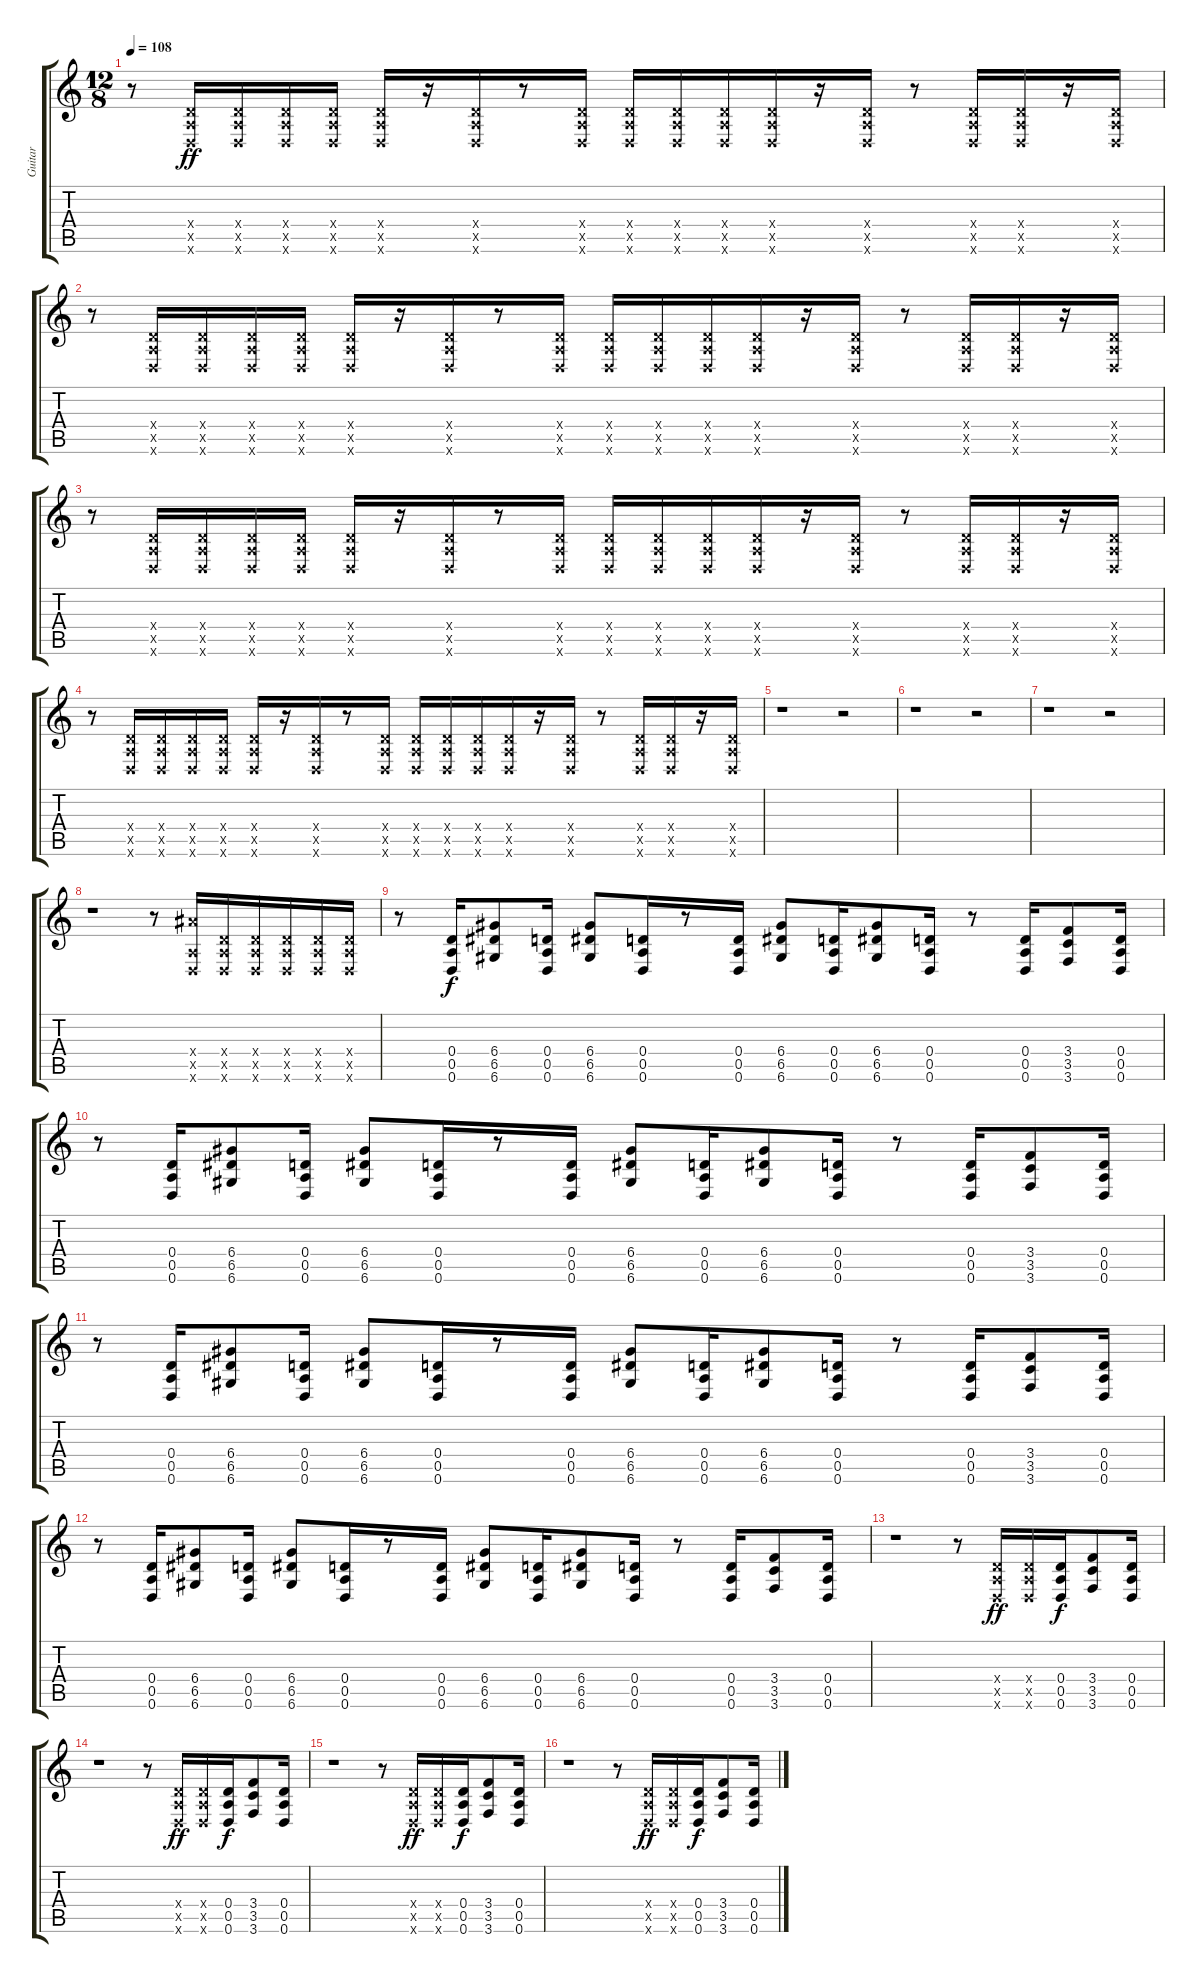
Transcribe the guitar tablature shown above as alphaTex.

\track ("Guitar" "Guitar") {instrument overdrivenguitar}
\staff {score tabs}
\tuning (E4 B3 G3 D3 A2 D2) {hide}
\ts (12 8)
\tempo 108
\clef g2
\ks c
r.8{dy f} (0.4{x} 0.5{x} 0.6{x}).16{dy ff} (0.4{x} 0.5{x} 0.6{x}).16 (0.4{x} 0.5{x} 0.6{x}).16 (0.4{x} 0.5{x} 0.6{x}).16 (0.4{x} 0.5{x} 0.6{x}).16 r.16 (0.4{x} 0.5{x} 0.6{x}).16 r.8 (0.4{x} 0.5{x} 0.6{x}).16 (0.4{x} 0.5{x} 0.6{x}).16 (0.4{x} 0.5{x} 0.6{x}).16 (0.4{x} 0.5{x} 0.6{x}).16 (0.4{x} 0.5{x} 0.6{x}).16 r.16 (0.4{x} 0.5{x} 0.6{x}).16 r.8 (0.4{x} 0.5{x} 0.6{x}).16 (0.4{x} 0.5{x} 0.6{x}).16 r.16 (0.4{x} 0.5{x} 0.6{x}).16 |
r.8 (0.4{x} 0.5{x} 0.6{x}).16 (0.4{x} 0.5{x} 0.6{x}).16 (0.4{x} 0.5{x} 0.6{x}).16 (0.4{x} 0.5{x} 0.6{x}).16 (0.4{x} 0.5{x} 0.6{x}).16 r.16 (0.4{x} 0.5{x} 0.6{x}).16 r.8 (0.4{x} 0.5{x} 0.6{x}).16 (0.4{x} 0.5{x} 0.6{x}).16 (0.4{x} 0.5{x} 0.6{x}).16 (0.4{x} 0.5{x} 0.6{x}).16 (0.4{x} 0.5{x} 0.6{x}).16 r.16 (0.4{x} 0.5{x} 0.6{x}).16 r.8 (0.4{x} 0.5{x} 0.6{x}).16 (0.4{x} 0.5{x} 0.6{x}).16 r.16 (0.4{x} 0.5{x} 0.6{x}).16 |
r.8 (0.4{x} 0.5{x} 0.6{x}).16 (0.4{x} 0.5{x} 0.6{x}).16 (0.4{x} 0.5{x} 0.6{x}).16 (0.4{x} 0.5{x} 0.6{x}).16 (0.4{x} 0.5{x} 0.6{x}).16 r.16 (0.4{x} 0.5{x} 0.6{x}).16 r.8 (0.4{x} 0.5{x} 0.6{x}).16 (0.4{x} 0.5{x} 0.6{x}).16 (0.4{x} 0.5{x} 0.6{x}).16 (0.4{x} 0.5{x} 0.6{x}).16 (0.4{x} 0.5{x} 0.6{x}).16 r.16 (0.4{x} 0.5{x} 0.6{x}).16 r.8 (0.4{x} 0.5{x} 0.6{x}).16 (0.4{x} 0.5{x} 0.6{x}).16 r.16 (0.4{x} 0.5{x} 0.6{x}).16 |
r.8 (0.4{x} 0.5{x} 0.6{x}).16 (0.4{x} 0.5{x} 0.6{x}).16 (0.4{x} 0.5{x} 0.6{x}).16 (0.4{x} 0.5{x} 0.6{x}).16 (0.4{x} 0.5{x} 0.6{x}).16 r.16 (0.4{x} 0.5{x} 0.6{x}).16 r.8 (0.4{x} 0.5{x} 0.6{x}).16 (0.4{x} 0.5{x} 0.6{x}).16 (0.4{x} 0.5{x} 0.6{x}).16 (0.4{x} 0.5{x} 0.6{x}).16 (0.4{x} 0.5{x} 0.6{x}).16 r.16 (0.4{x} 0.5{x} 0.6{x}).16 r.8 (0.4{x} 0.5{x} 0.6{x}).16 (0.4{x} 0.5{x} 0.6{x}).16 r.16 (0.4{x} 0.5{x} 0.6{x}).16 |
r.1 r.2 |
r.1 r.2 |
r.1 r.2 |
r.1 r.8 (8.4{x} 0.5{x} 0.6{x}).16 (0.4{x} 0.5{x} 0.6{x}).16 (0.4{x} 0.5{x} 0.6{x}).16 (0.4{x} 0.5{x} 0.6{x}).16 (0.4{x} 0.5{x} 0.6{x}).16 (0.4{x} 0.5{x} 0.6{x}).16 |
r.8 (0.4 0.5 0.6).16{dy f} (6.4 6.5 6.6).8 (0.4 0.5 0.6).16 (6.4 6.5 6.6).8 (0.4 0.5 0.6).16 r.8 (0.4 0.5 0.6).16 (6.4 6.5 6.6).8 (0.4 0.5 0.6).16 (6.4 6.5 6.6).8 (0.4 0.5 0.6).16 r.8 (0.4 0.5 0.6).16 (3.4 3.5 3.6).8 (0.4 0.5 0.6).16 |
r.8 (0.4 0.5 0.6).16 (6.4 6.5 6.6).8 (0.4 0.5 0.6).16 (6.4 6.5 6.6).8 (0.4 0.5 0.6).16 r.8 (0.4 0.5 0.6).16 (6.4 6.5 6.6).8 (0.4 0.5 0.6).16 (6.4 6.5 6.6).8 (0.4 0.5 0.6).16 r.8 (0.4 0.5 0.6).16 (3.4 3.5 3.6).8 (0.4 0.5 0.6).16 |
r.8 (0.4 0.5 0.6).16 (6.4 6.5 6.6).8 (0.4 0.5 0.6).16 (6.4 6.5 6.6).8 (0.4 0.5 0.6).16 r.8 (0.4 0.5 0.6).16 (6.4 6.5 6.6).8 (0.4 0.5 0.6).16 (6.4 6.5 6.6).8 (0.4 0.5 0.6).16 r.8 (0.4 0.5 0.6).16 (3.4 3.5 3.6).8 (0.4 0.5 0.6).16 |
r.8 (0.4 0.5 0.6).16 (6.4 6.5 6.6).8 (0.4 0.5 0.6).16 (6.4 6.5 6.6).8 (0.4 0.5 0.6).16 r.8 (0.4 0.5 0.6).16 (6.4 6.5 6.6).8 (0.4 0.5 0.6).16 (6.4 6.5 6.6).8 (0.4 0.5 0.6).16 r.8 (0.4 0.5 0.6).16 (3.4 3.5 3.6).8 (0.4 0.5 0.6).16 |
r.1 r.8 (0.4{x} 0.5{x} 0.6{x}).16{dy ff} (0.4{x} 0.5{x} 0.6{x}).16 (0.4 0.5 0.6).16{dy f} (3.4 3.5 3.6).8 (0.4 0.5 0.6).16 |
r.1 r.8 (0.4{x} 0.5{x} 0.6{x}).16{dy ff} (0.4{x} 0.5{x} 0.6{x}).16 (0.4 0.5 0.6).16{dy f} (3.4 3.5 3.6).8 (0.4 0.5 0.6).16 |
r.1 r.8 (0.4{x} 0.5{x} 0.6{x}).16{dy ff} (0.4{x} 0.5{x} 0.6{x}).16 (0.4 0.5 0.6).16{dy f} (3.4 3.5 3.6).8 (0.4 0.5 0.6).16 |
r.1 r.8 (0.4{x} 0.5{x} 0.6{x}).16{dy ff} (0.4{x} 0.5{x} 0.6{x}).16 (0.4 0.5 0.6).16{dy f} (3.4 3.5 3.6).8 (0.4 0.5 0.6).16
